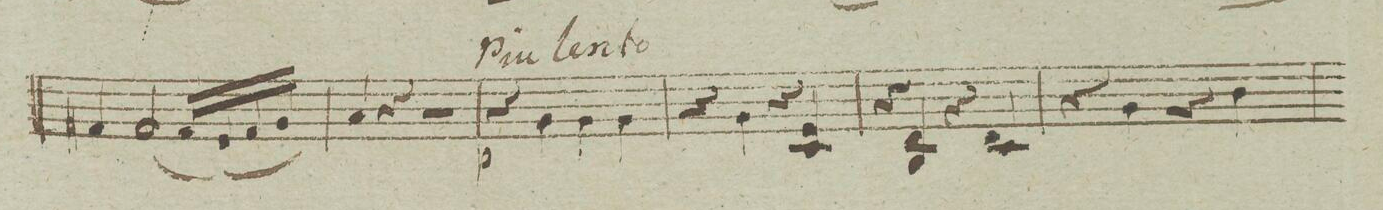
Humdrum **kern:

**kern	**dynam
*I"Violino. 2do	*
*clefG2	*
*k[]	*
*met(c)	*
*M4/4	*
4f#X/	.
(2f#/	.
16f#/LL	.
16e/	.
16f#/	.
16g/JJ)	.
=61	=61
4a/	.
4r	.
2r	.
=62||	=62||
4r	p
4g\	.
4g\	.
4g\	.
=63	=63
4r	.
4g\	.
4r	.
4e/ 4c/	.
=64	=64
4r	.
4d/ 4B/	.
4r	.
4d/ 4c/	.
=65	=65
4r	.
4g\	.
4r	.
4b\	.
=66	=66
*-	*-
